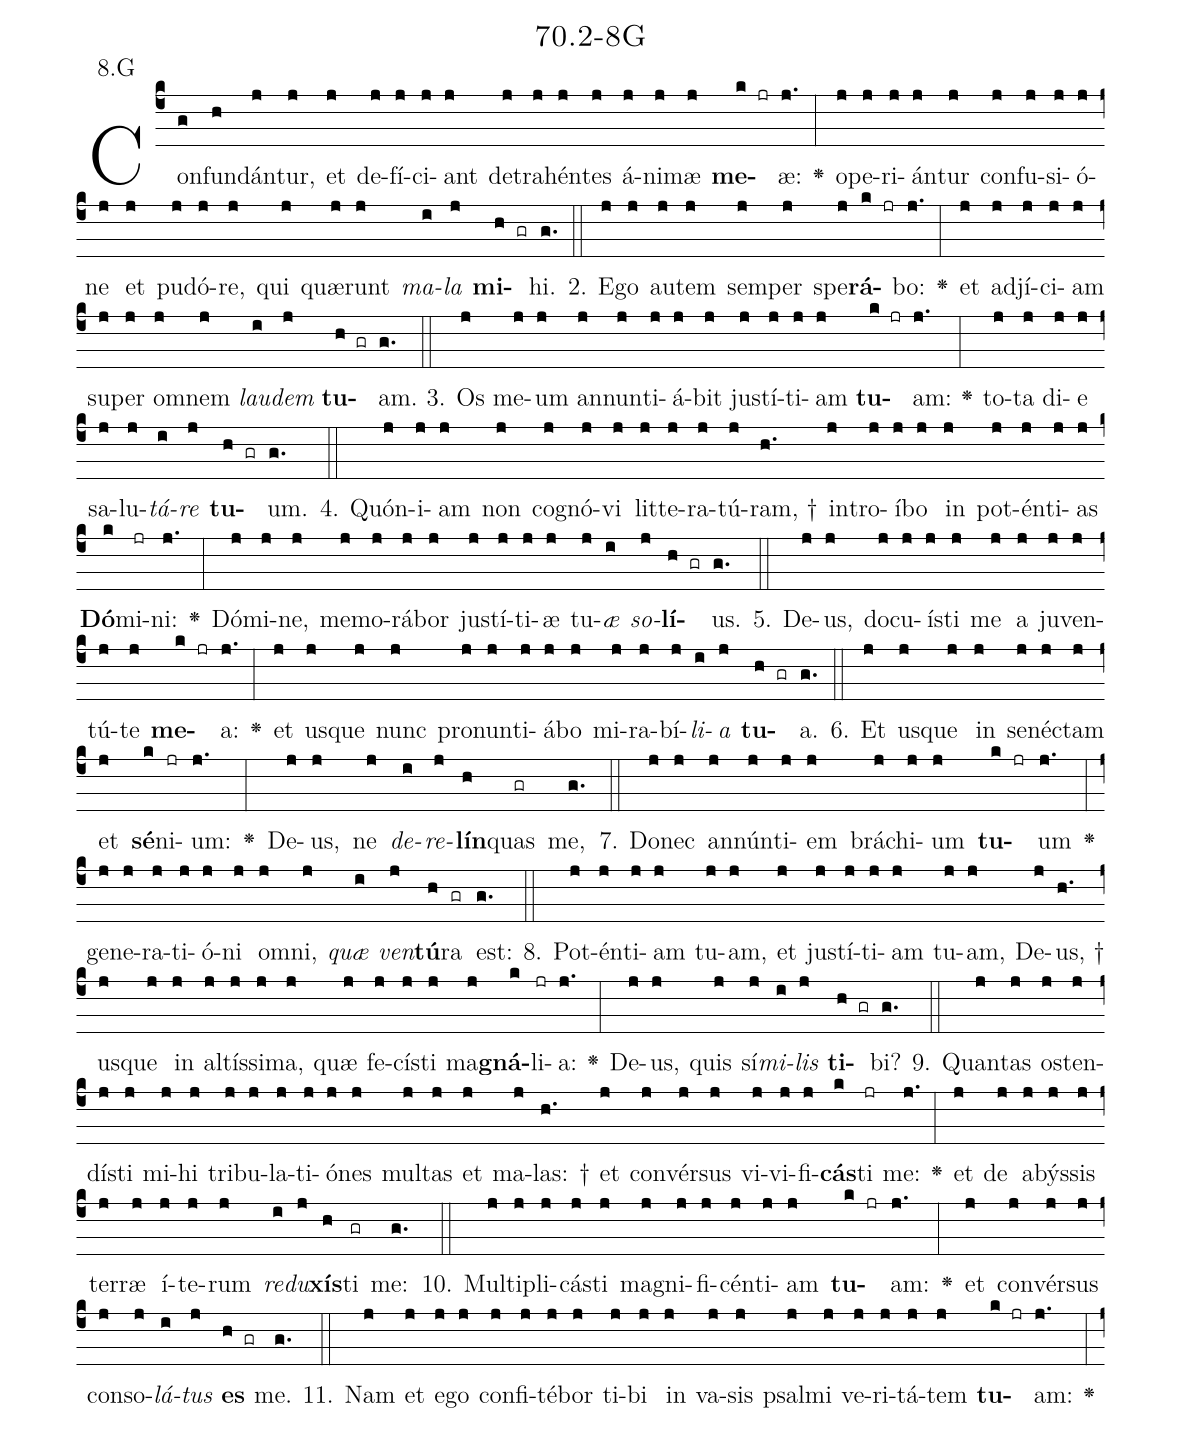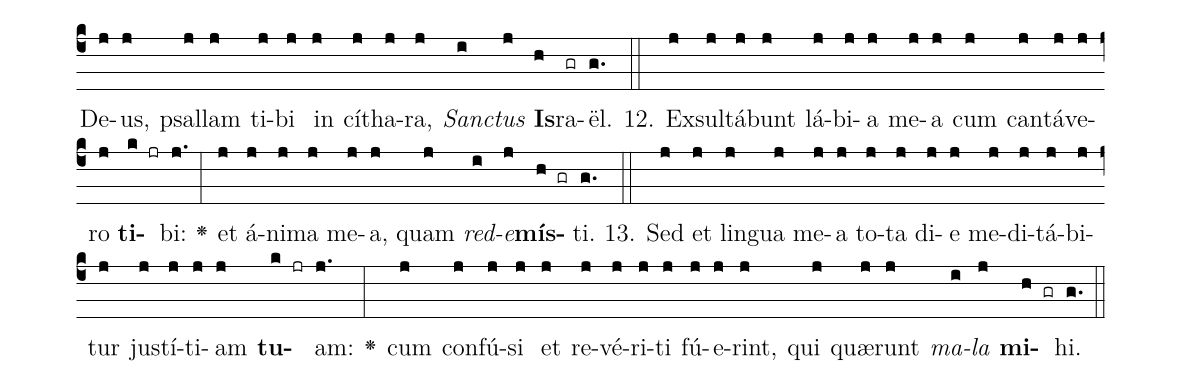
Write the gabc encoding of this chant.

name: 70.2-8G;
annotation: 8.G;
%%
(c4)Con(g)fun(h)dán(j)tur,(j) et(j) de(j)fí(j)ci(j)ant(j) de(j)tra(j)hén(j)tes(j) á(j)ni(j)mæ(j) <b>me</b>(k jr)æ:(j.) <v>\greheightstar</v>(:) o(j)pe(j)ri(j)án(j)tur(j) con(j)fu(j)si(j)ó(j)ne(j) et(j) pu(j)dó(j)re,(j) qui(j) quæ(j)runt(j) <i>ma</i>(i)<i>la</i>(j) <b>mi</b>(h gr)hi.(g.) (::)
2. E(j)go(j) au(j)tem(j) sem(j)per(j) spe(j)<b>rá</b>(k jr)bo:(j.) <v>\greheightstar</v>(:) et(j) ad(j)jí(j)ci(j)am(j) su(j)per(j) om(j)nem(j) <i>lau</i>(i)<i>dem</i>(j) <b>tu</b>(h gr)am.(g.) (::)
3. Os(j) me(j)um(j) an(j)nun(j)ti(j)á(j)bit(j) jus(j)tí(j)ti(j)am(j) <b>tu</b>(k jr)am:(j.) <v>\greheightstar</v>(:) to(j)ta(j) di(j)e(j) sa(j)lu(j)<i>tá</i>(i)<i>re</i>(j) <b>tu</b>(h gr)um.(g.) (::)
4. Quón(j)i(j)am(j) non(j) co(j)gnó(j)vi(j) lit(j)te(j)ra(j)tú(j)ram, †(h.) in(j)tro(j)í(j)bo(j) in(j) pot(j)én(j)ti(j)as(j) <b>Dó</b>(k)mi(jr)ni:(j.) <v>\greheightstar</v>(:) Dó(j)mi(j)ne,(j) me(j)mo(j)rá(j)bor(j) jus(j)tí(j)ti(j)æ(j) tu(j)<i>æ</i>(i) <i>so</i>(j)<b>lí</b>(h gr)us.(g.) (::)
5. De(j)us,(j) do(j)cu(j)ís(j)ti(j) me(j) a(j) ju(j)ven(j)tú(j)te(j) <b>me</b>(k jr)a:(j.) <v>\greheightstar</v>(:) et(j) us(j)que(j) nunc(j) pro(j)nun(j)ti(j)á(j)bo(j) mi(j)ra(j)bí(j)<i>li</i>(i)<i>a</i>(j) <b>tu</b>(h gr)a.(g.) (::)
6. Et(j) us(j)que(j) in(j) se(j)néc(j)tam(j) et(j) <b>sé</b>(k)ni(jr)um:(j.) <v>\greheightstar</v>(:) De(j)us,(j) ne(j) <i>de</i>(i)<i>re</i>(j)<b>lín</b>(h)quas(gr) me,(g.) (::)
7. Do(j)nec(j) an(j)nún(j)ti(j)em(j) brá(j)chi(j)um(j) <b>tu</b>(k jr)um(j.) <v>\greheightstar</v>(:) ge(j)ne(j)ra(j)ti(j)ó(j)ni(j) om(j)ni,(j) <i>quæ</i>(i) <i>ven</i>(j)<b>tú</b>(h)ra(gr) est:(g.) (::)
8. Pot(j)én(j)ti(j)am(j) tu(j)am,(j) et(j) jus(j)tí(j)ti(j)am(j) tu(j)am,(j) De(j)us, †(h.) us(j)que(j) in(j) al(j)tís(j)si(j)ma,(j) quæ(j) fe(j)cís(j)ti(j) ma(j)<b>gná</b>(k)li(jr)a:(j.) <v>\greheightstar</v>(:) De(j)us,(j) quis(j) sí(j)<i>mi</i>(i)<i>lis</i>(j) <b>ti</b>(h gr)bi?(g.) (::)
9. Quan(j)tas(j) os(j)ten(j)dís(j)ti(j) mi(j)hi(j) tri(j)bu(j)la(j)ti(j)ó(j)nes(j) mul(j)tas(j) et(j) ma(j)las: †(h.) et(j) con(j)vér(j)sus(j) vi(j)vi(j)fi(j)<b>cás</b>(k)ti(jr) me:(j.) <v>\greheightstar</v>(:) et(j) de(j) a(j)býs(j)sis(j) ter(j)ræ(j) í(j)te(j)rum(j) <i>re</i>(i)<i>du</i>(j)<b>xís</b>(h)ti(gr) me:(g.) (::)
10. Mul(j)ti(j)pli(j)cás(j)ti(j) ma(j)gni(j)fi(j)cén(j)ti(j)am(j) <b>tu</b>(k jr)am:(j.) <v>\greheightstar</v>(:) et(j) con(j)vér(j)sus(j) con(j)so(j)<i>lá</i>(i)<i>tus</i>(j) <b>es</b>(h gr) me.(g.) (::)
11. Nam(j) et(j) e(j)go(j) con(j)fi(j)té(j)bor(j) ti(j)bi(j) in(j) va(j)sis(j) psal(j)mi(j) ve(j)ri(j)tá(j)tem(j) <b>tu</b>(k jr)am:(j.) <v>\greheightstar</v>(:) De(j)us,(j) psal(j)lam(j) ti(j)bi(j) in(j) cí(j)tha(j)ra,(j) <i>Sanc</i>(i)<i>tus</i>(j) <b>Is</b>(h)ra(gr)ël.(g.) (::)
12. Ex(j)sul(j)tá(j)bunt(j) lá(j)bi(j)a(j) me(j)a(j) cum(j) can(j)tá(j)ve(j)ro(j) <b>ti</b>(k jr)bi:(j.) <v>\greheightstar</v>(:) et(j) á(j)ni(j)ma(j) me(j)a,(j) quam(j) <i>red</i>(i)<i>e</i>(j)<b>mís</b>(h gr)ti.(g.) (::)
13. Sed(j) et(j) lin(j)gua(j) me(j)a(j) to(j)ta(j) di(j)e(j) me(j)di(j)tá(j)bi(j)tur(j) jus(j)tí(j)ti(j)am(j) <b>tu</b>(k jr)am:(j.) <v>\greheightstar</v>(:) cum(j) con(j)fú(j)si(j) et(j) re(j)vé(j)ri(j)ti(j) fú(j)e(j)rint,(j) qui(j) quæ(j)runt(j) <i>ma</i>(i)<i>la</i>(j) <b>mi</b>(h gr)hi.(g.) (::)
